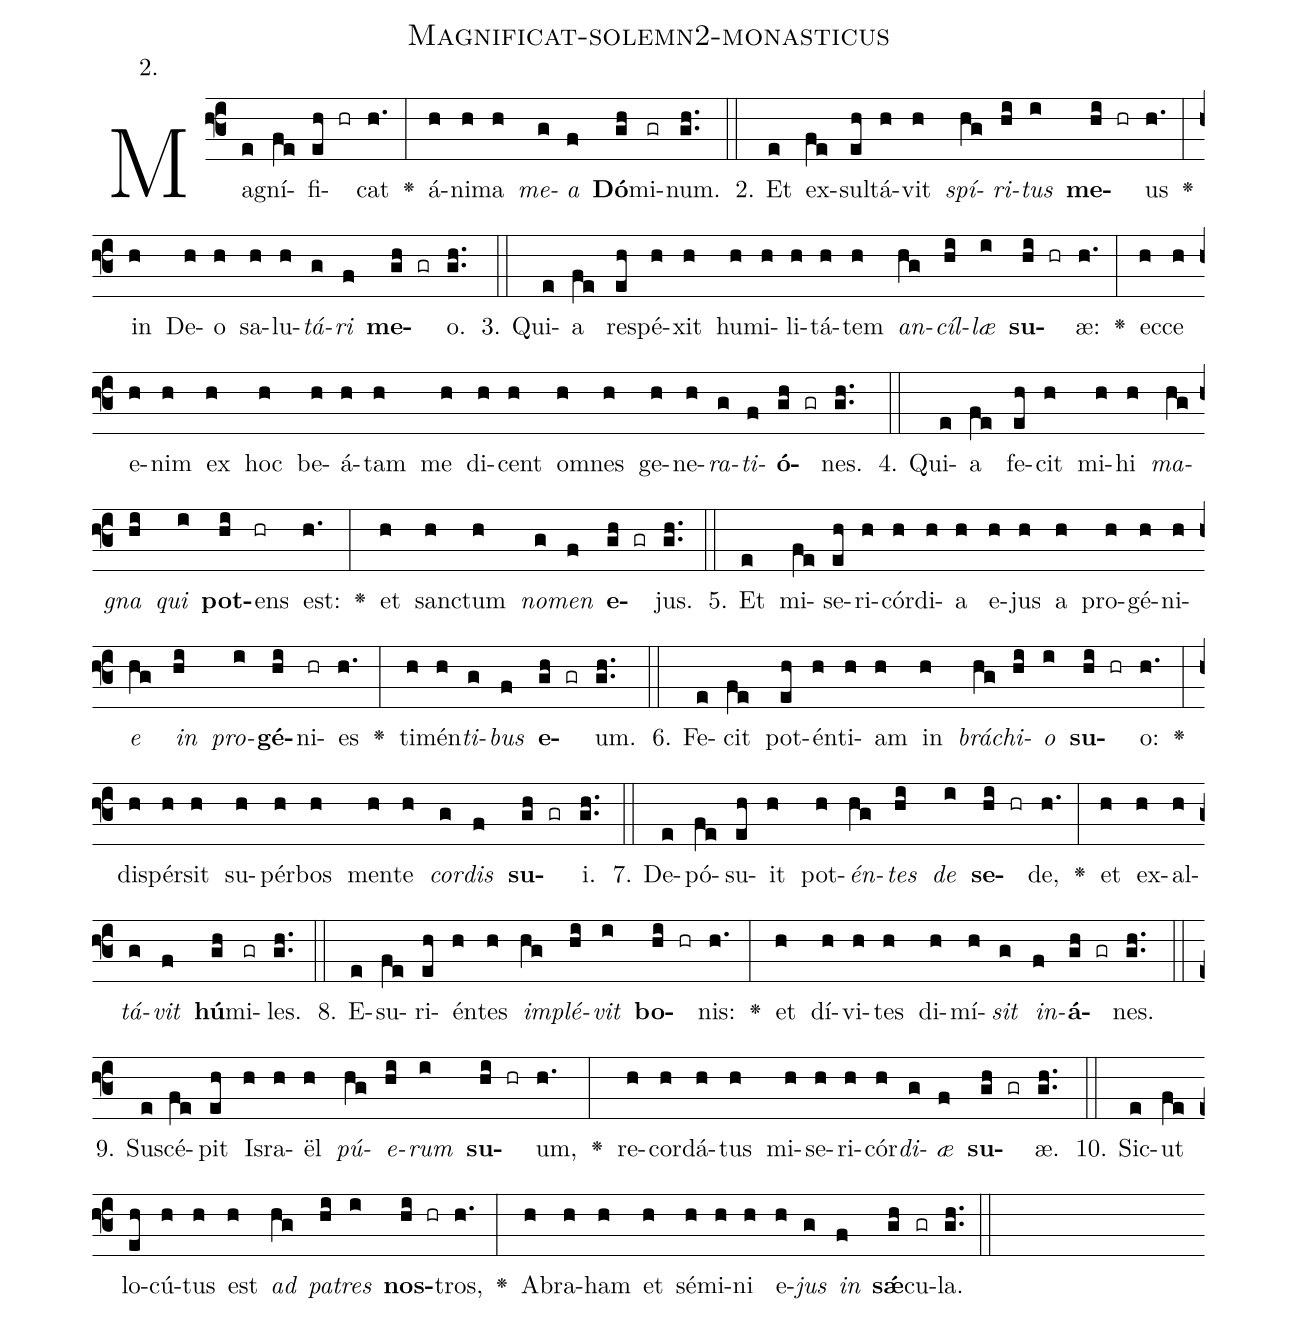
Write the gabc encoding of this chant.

name: Magnificat-solemn2-monasticus;
annotation: 2.;
%%
(f3)Ma(e)gní(fe)fi(eh hr)cat(h.) <v>\greheightstar</v>(:) á(h)ni(h)ma(h) <i>me</i>(g)<i>a</i>(f) <b>Dó</b>(gh)mi(gr)num.(gh..) (::)
2. Et(e) ex(fe)sul(eh)tá(h)vit(h) <i>spí</i>(hg)<i>ri</i>(hi)<i>tus</i>(i) <b>me</b>(hi hr)us(h.) <v>\greheightstar</v>(:) in(h) De(h)o(h) sa(h)lu(h)<i>tá</i>(g)<i>ri</i>(f) <b>me</b>(gh gr)o.(gh..) (::)
3. Qui(e)a(fe) re(eh)spé(h)xit(h) hu(h)mi(h)li(h)tá(h)tem(h) <i>an</i>(hg)<i>cíl</i>(hi)<i>læ</i>(i) <b>su</b>(hi hr)æ:(h.) <v>\greheightstar</v>(:) ec(h)ce(h) e(h)nim(h) ex(h) hoc(h) be(h)á(h)tam(h) me(h) di(h)cent(h) om(h)nes(h) ge(h)ne(h)<i>ra</i>(g)<i>ti</i>(f)<b>ó</b>(gh gr)nes.(gh..) (::)
4. Qui(e)a(fe) fe(eh)cit(h) mi(h)hi(h) <i>ma</i>(hg)<i>gna</i>(hi) <i>qui</i>(i) <b>pot</b>(hi)ens(hr) est:(h.) <v>\greheightstar</v>(:) et(h) sanc(h)tum(h) <i>no</i>(g)<i>men</i>(f) <b>e</b>(gh gr)jus.(gh..) (::)
5. Et(e) mi(fe)se(eh)ri(h)cór(h)di(h)a(h) e(h)jus(h) a(h) pro(h)gé(h)ni(h)<i>e</i>(hg) <i>in</i>(hi) <i>pro</i>(i)<b>gé</b>(hi)ni(hr)es(h.) <v>\greheightstar</v>(:) ti(h)mén(h)<i>ti</i>(g)<i>bus</i>(f) <b>e</b>(gh gr)um.(gh..) (::)
6. Fe(e)cit(fe) pot(eh)én(h)ti(h)am(h) in(h) <i>brá</i>(hg)<i>chi</i>(hi)<i>o</i>(i) <b>su</b>(hi hr)o:(h.) <v>\greheightstar</v>(:) di(h)spér(h)sit(h) su(h)pér(h)bos(h) men(h)te(h) <i>cor</i>(g)<i>dis</i>(f) <b>su</b>(gh gr)i.(gh..) (::)
7. De(e)pó(fe)su(eh)it(h) pot(h)<i>én</i>(hg)<i>tes</i>(hi) <i>de</i>(i) <b>se</b>(hi hr)de,(h.) <v>\greheightstar</v>(:) et(h) ex(h)al(h)<i>tá</i>(g)<i>vit</i>(f) <b>hú</b>(gh)mi(gr)les.(gh..) (::)
8. E(e)su(fe)ri(eh)én(h)tes(h) <i>im</i>(hg)<i>plé</i>(hi)<i>vit</i>(i) <b>bo</b>(hi hr)nis:(h.) <v>\greheightstar</v>(:) et(h) dí(h)vi(h)tes(h) di(h)mí(h)<i>sit</i>(g) <i>in</i>(f)<b>á</b>(gh gr)nes.(gh..) (::)
9. Su(e)scé(fe)pit(eh) Is(h)ra(h)ël(h) <i>pú</i>(hg)<i>e</i>(hi)<i>rum</i>(i) <b>su</b>(hi hr)um,(h.) <v>\greheightstar</v>(:) re(h)cor(h)dá(h)tus(h) mi(h)se(h)ri(h)cór(h)<i>di</i>(g)<i>æ</i>(f) <b>su</b>(gh gr)æ.(gh..) (::)
10. Sic(e)ut(fe) lo(eh)cú(h)tus(h) est(h) <i>ad</i>(hg) <i>pa</i>(hi)<i>tres</i>(i) <b>nos</b>(hi hr)tros,(h.) <v>\greheightstar</v>(:) A(h)bra(h)ham(h) et(h) sé(h)mi(h)ni(h) e(h)<i>jus</i>(g) <i>in</i>(f) <b>sǽ</b>(gh)cu(gr)la.(gh..) (::)
